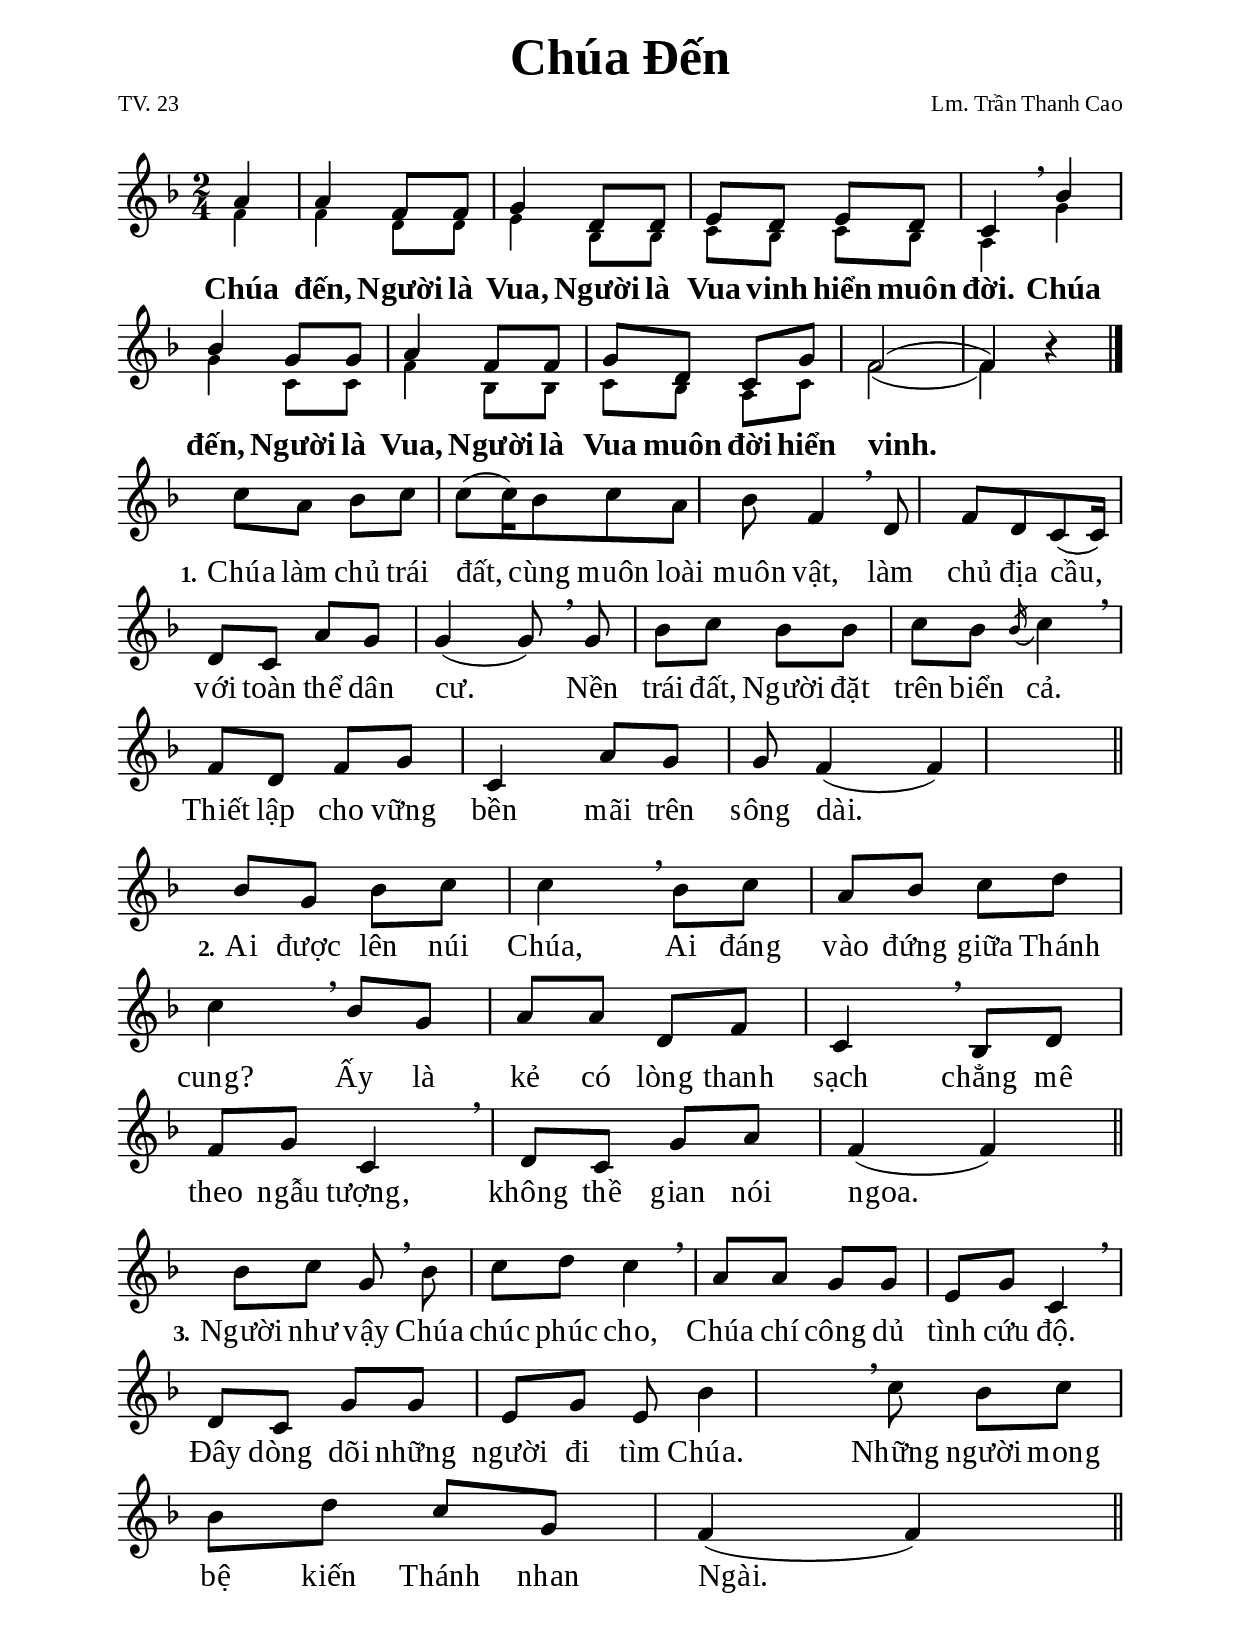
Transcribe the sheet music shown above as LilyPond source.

% Cài đặt chung
\version "2.20.0"
\include "english.ly"

\header {
  title = \markup { \fontsize #3 "Chúa Đến" }
  poet = "TV. 23"
  composer = "Lm. Trần Thanh Cao"
  arranger = " "
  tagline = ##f
}

\paper {
  #(set-paper-size "a4")
  top-margin = 15\mm
  bottom-margin = 15\mm
  left-margin = 20\mm
  right-margin = 20\mm
  indent = #0
  #(define fonts
    (make-pango-font-tree
      "Liberation Serif"
      "Liberation Serif"
      "Liberation Serif"
      (/ 20 20)))
  page-count = #1
}

% Nhạc điệp khúc
nhacDiepKhucSop= \relative c'' {
  \partial 4 a4 |
  a4 f8 f |
  g4 d8 d |
  e d e d |
  c4 \breathe bf' |
  bf g8 g |
  a4 f8 f |
  g d c g' |
  f2 ( |
  f4) r \bar "|."
}

nhacDiepKhucBass= \relative c' {
  \partial 4 f4 |
  f d8 d |
  e4 bf8 bf |
  c bf c bf |
  a4 g' |
  g c,8 c |
  f4 bf,8 bf |
  c bf a c |
  f2 ( |
  f4) r
}

% Nhạc phiên khúc
nhacPhienKhucMot = \relative c'' {
  c8 a bf c c (c16) bf8 c a bf f4 \breathe
  d8 f d c (c16) d8 c a' g g4 (g8) \breathe
  g8 bf c bf bf c bf \acciaccatura bf16 c4 \breathe
  f,8 d f g c,4 a'8 g g f4 (f) \bar "||"
}

nhacPhienKhucHai = \relative c'' {
  bf8 g bf c c4 \breathe
  bf8 c a bf c d c4 \breathe
  bf8 g a a d, f c4 \breathe
  bf8 d f g c,4 \breathe
  d8 c g' a f4 (f) \bar "||"
}

nhacPhienKhucBa = \relative c'' {
  bf8 c g \breathe
  bf c d c4 \breathe
  a8 a g g e g c,4 \breathe
  d8 c g' g e g e bf'4 \breathe
  c8 bf c bf d c g f4 (f) \bar "||"
}

% Lời điệp khúc
loiDiepKhuc = \lyricmode {
  Chúa đến, Người là Vua,
  Người là Vua vinh hiển muôn đời.
  Chúa đến, Người là Vua,
  Người là Vua muôn đời hiển vinh.
}

% Lời phiên khúc
loiPhienKhucMot = \lyricmode {
  \set stanza = #"1."
  Chúa làm chủ trái đất, cùng muôn loài muôn vật,
  làm chủ địa cầu, với toàn thể dân cư.
  Nền trái đất, Người đặt trên biển cả.
  Thiết lập cho vững bền mãi trên sông dài.
}

loiPhienKhucHai = \lyricmode {
  \set stanza = #"2."
  Ai được lên núi Chúa,
  Ai đáng vào đứng giữa Thánh cung?
  Ấy là kẻ có lòng thanh sạch chẳng mê theo ngẫu tượng,
  không thề gian nói ngoa.
}

loiPhienKhucBa = \lyricmode {
  \set stanza = #"3."
  Người như vậy Chúa chúc phúc cho,
  Chúa chí công dủ tình cứu độ.
  Đây dòng dõi những người đi tìm Chúa.
  Những người mong bệ kiến Thánh nhan Ngài.
}

% Dàn trang
\score {
  \new ChoirStaff <<
    \new Staff = diepKhuc \with {
        \consists "Merge_rests_engraver"
        \magnifyStaff #(magstep +1)
      }
      <<
      \new Voice = beSop {
        \voiceOne \key f \major \time 2/4 \nhacDiepKhucSop
      }
      \new Voice = beBas {
        \override NoteHead.font-size = #-2
        \voiceTwo \key f \major \time 2/4 \nhacDiepKhucBass
      }
    >>
    \new Lyrics \lyricsto beSop \loiDiepKhuc
  >>
  \layout {
    \override Lyrics.LyricText.font-series = #'bold
    \override Lyrics.LyricText.font-size = #+3
    \override Lyrics.LyricSpace.minimum-distance = #0.5
    \override Score.BarNumber.break-visibility = ##(#f #f #f)
  }
}

\score {
  \new ChoirStaff <<
    \new Staff = phienKhuc \with {
        \magnifyStaff #(magstep +1)
      }
      <<
      \new Voice = beSop {
        \key f \major \time 2/4 \nhacPhienKhucMot
      }
    >>
    \new Lyrics \lyricsto beSop \loiPhienKhucMot
  >>
  \layout {
    \override Staff.TimeSignature.transparent = ##t
    \override Lyrics.LyricText.font-size = #+3
    \override Lyrics.LyricSpace.minimum-distance = #0.5
    \override Score.BarNumber.break-visibility = ##(#f #f #f)
    \set Score.barAlways = ##t
    \set Score.defaultBarType = ""
  } 
}

\score {
  \new ChoirStaff <<
    \new Staff = phienKhuc \with {
        \magnifyStaff #(magstep +1)
      }
      <<
      \new Voice = beSop {
        \key f \major \time 2/4 \nhacPhienKhucHai
      }
    >>
    \new Lyrics \lyricsto beSop \loiPhienKhucHai
  >>
  \layout {
    \override Staff.TimeSignature.transparent = ##t
    \override Lyrics.LyricText.font-size = #+3
    \override Lyrics.LyricSpace.minimum-distance = #0.5
    \override Score.BarNumber.break-visibility = ##(#f #f #f)
    \set Score.barAlways = ##t
    \set Score.defaultBarType = ""
  } 
}

\score {
  \new ChoirStaff <<
    \new Staff = phienKhuc \with {
        \magnifyStaff #(magstep +1)
      }
      <<
      \new Voice = beSop {
        \key f \major \time 2/4 \nhacPhienKhucBa
      }
    >>
    \new Lyrics \lyricsto beSop \loiPhienKhucBa
  >>
  \layout {
    \override Staff.TimeSignature.transparent = ##t
    \override Lyrics.LyricText.font-size = #+3
    \override Lyrics.LyricSpace.minimum-distance = #0.5
    \override Score.BarNumber.break-visibility = ##(#f #f #f)
    \set Score.barAlways = ##t
    \set Score.defaultBarType = ""
  } 
}
